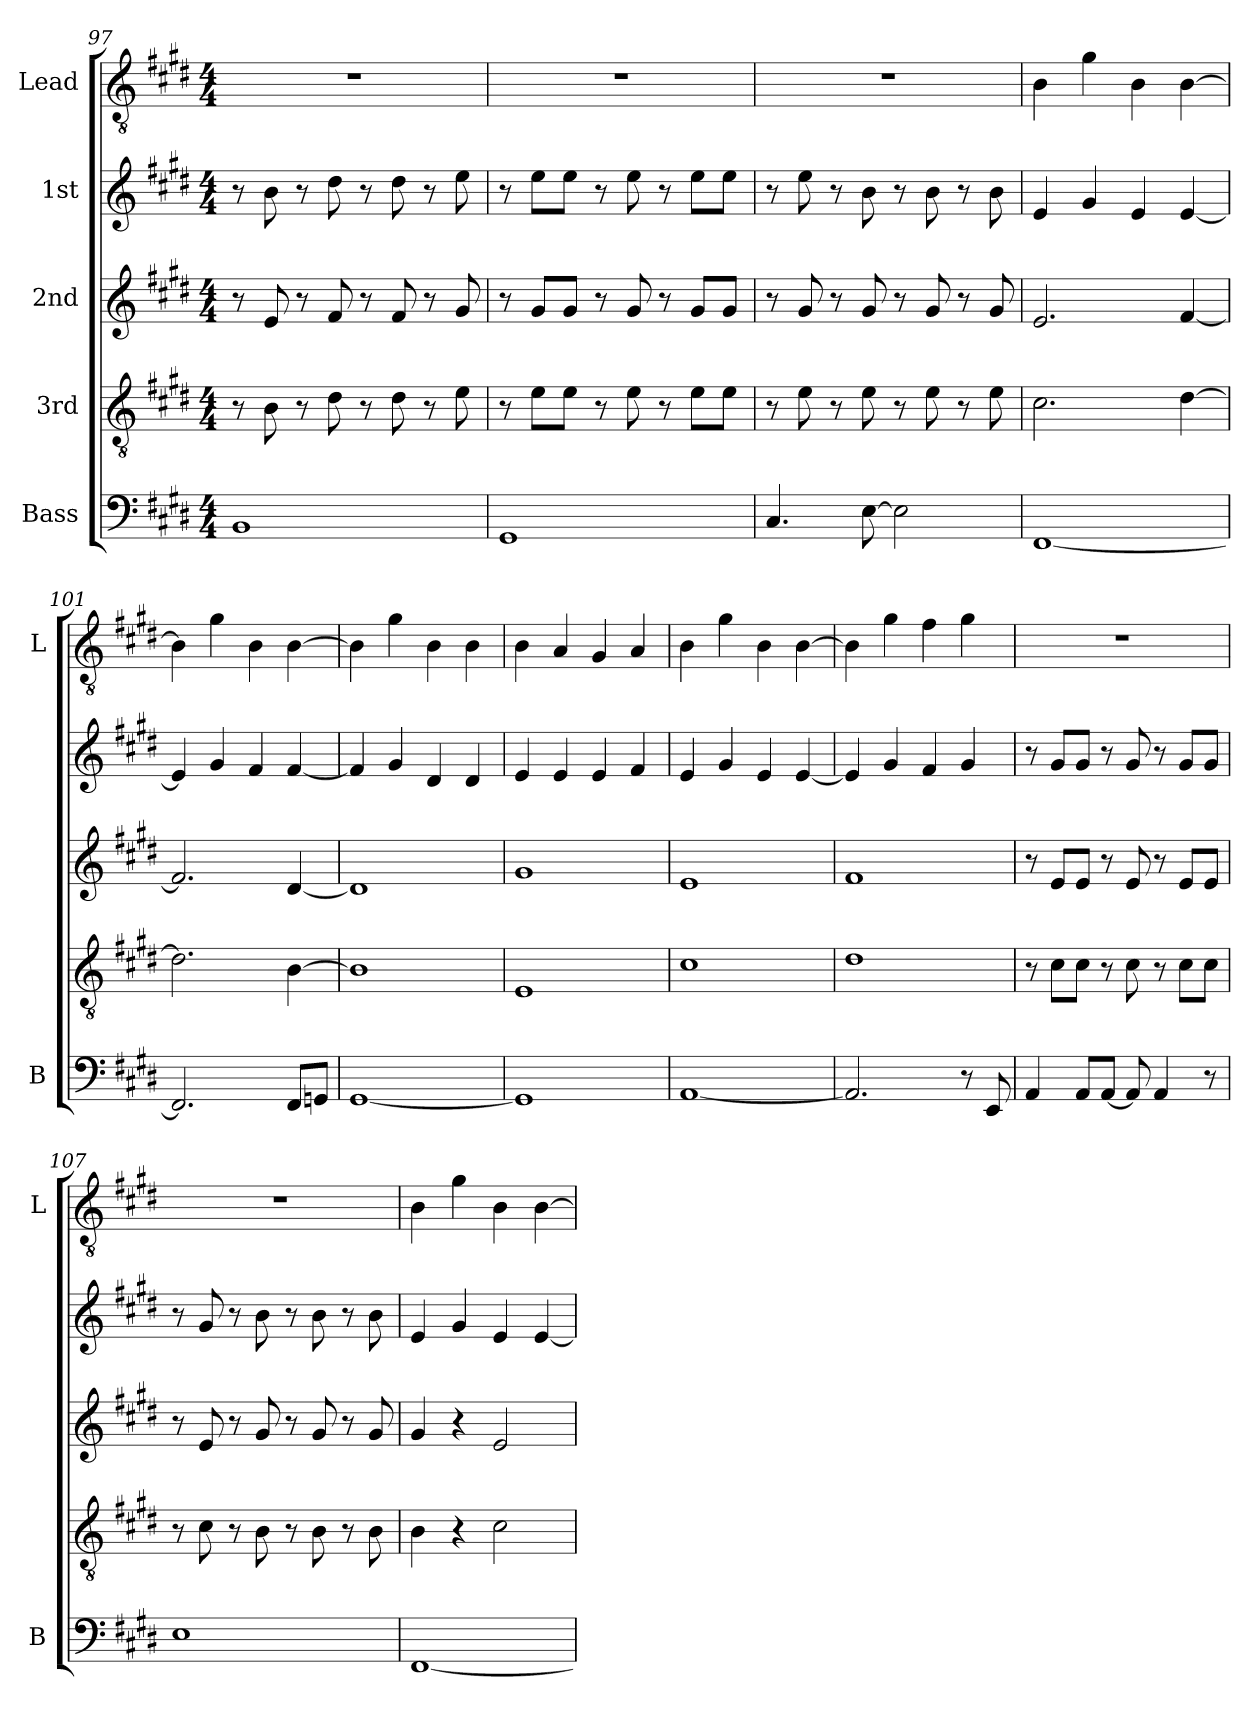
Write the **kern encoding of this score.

**kern	**kern	**kern	**kern	**kern
*part5	*part4	*part3	*part2	*part1
*staff5	*staff4	*staff3	*staff2	*staff1
*I"Bass	*I"3rd	*I"2nd	*I"1st	*I"Lead
*I'B	*	*	*	*I'L
*clefF4	*clefGv2	*clefG2	*clefG2	*clefGv2
*k[f#c#g#d#]	*k[f#c#g#d#]	*k[f#c#g#d#]	*k[f#c#g#d#]	*k[f#c#g#d#]
*M4/4	*M4/4	*M4/4	*M4/4	*M4/4
=97	=97	=97	=97	=97
1BB	8r	8r	8r	1r
.	8B	8e	8b	.
.	8r	8r	8r	.
.	8d#	8f#	8dd#	.
.	8r	8r	8r	.
.	8d#	8f#	8dd#	.
.	8r	8r	8r	.
.	8e	8g#	8ee	.
=98	=98	=98	=98	=98
1GG#	8r	8r	8r	1r
.	8eL	8g#L	8eeL	.
.	8eJ	8g#J	8eeJ	.
.	8r	8r	8r	.
.	8e	8g#	8ee	.
.	8r	8r	8r	.
.	8eL	8g#L	8eeL	.
.	8eJ	8g#J	8eeJ	.
=99	=99	=99	=99	=99
4.C#	8r	8r	8r	1r
.	8e	8g#	8ee	.
.	8r	8r	8r	.
[8E	8e	8g#	8b	.
2E]	8r	8r	8r	.
.	8e	8g#	8b	.
.	8r	8r	8r	.
.	8e	8g#	8b	.
=100	=100	=100	=100	=100
[1FF#	2.c#	2.e	4e	4B
.	.	.	4g#	4g#
.	.	.	4e	4B
.	[4d#	[4f#	[4e	[4B
=101	=101	=101	=101	=101
2.FF#]	2.d#]	2.f#]	4e]	4B]
.	.	.	4g#	4g#
.	.	.	4f#	4B
8FF#L	[4B	[4d#	[4f#	[4B
8GGnJ	.	.	.	.
=102	=102	=102	=102	=102
[1GG#	1B]	1d#]	4f#]	4B]
.	.	.	4g#	4g#
.	.	.	4d#	4B
.	.	.	4d#	4B
=103	=103	=103	=103	=103
1GG#]	1E	1g#	4e	4B
.	.	.	4e	4A
.	.	.	4e	4G#
.	.	.	4f#	4A
=104	=104	=104	=104	=104
[1AA	1c#	1e	4e	4B
.	.	.	4g#	4g#
.	.	.	4e	4B
.	.	.	[4e	[4B
=105	=105	=105	=105	=105
2.AA]	1d#	1f#	4e]	4B]
.	.	.	4g#	4g#
.	.	.	4f#	4f#
8r	.	.	4g#	4g#
8EE	.	.	.	.
=106	=106	=106	=106	=106
4AA	8r	8r	8r	1r
.	8c#L	8eL	8g#L	.
8AAL	8c#J	8eJ	8g#J	.
[8AAJ	8r	8r	8r	.
8AA]	8c#	8e	8g#	.
4AA	8r	8r	8r	.
.	8c#L	8eL	8g#L	.
8r	8c#J	8eJ	8g#J	.
=107	=107	=107	=107	=107
1E	8r	8r	8r	1r
.	8c#	8e	8g#	.
.	8r	8r	8r	.
.	8B	8g#	8b	.
.	8r	8r	8r	.
.	8B	8g#	8b	.
.	8r	8r	8r	.
.	8B	8g#	8b	.
=108	=108	=108	=108	=108
[1FF#	4B	4g#	4e	4B
.	4r	4r	4g#	4g#
.	2c#	2e	4e	4B
.	.	.	[4e	[4B
=	=	=	=	=
*-	*-	*-	*-	*-
